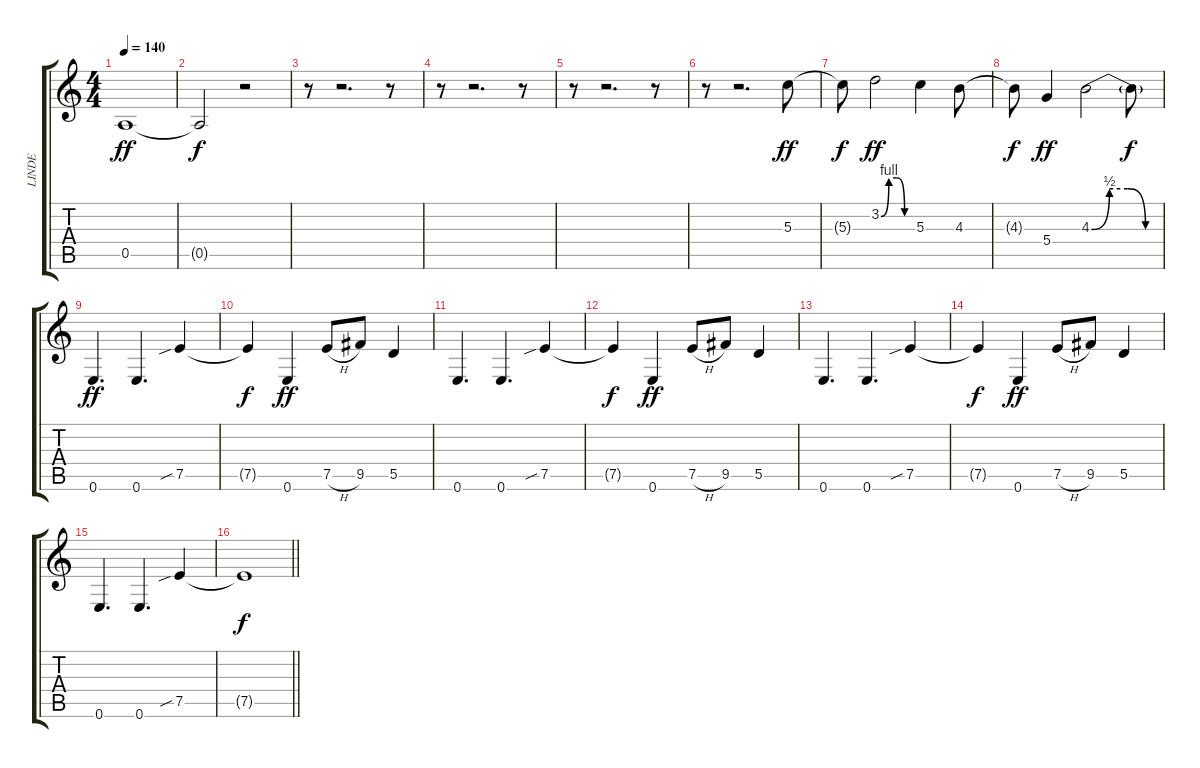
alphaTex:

\track ("LINDE" "LINDE") {instrument distortionguitar}
\staff {score tabs}
\tuning (E4 B3 G3 D3 A2 E2) {hide}
\ts (4 4)
\tempo 140
\clef g2
\ks c
0.5.1{dy ff} |
0.5{t}.2{dy f} r.2 |
r.8 r.2{d} r.8 |
r.8 r.2{d} r.8 |
r.8 r.2{d} r.8 |
r.8 r.2{d} 5.3.8{dy ff} |
5.3{t}.8{dy f} 3.2{be (custom 0 0 15 4 30 4 45 0 60 0)}.2{dy ff} 5.3.4 4.3.8 |
4.3{t}.8{dy f} 5.4.4{dy ff} 4.3{be (custom 0 0 15 2 30 2 45 0 60 0)}.2 4.3{t}.8{dy f} |
0.6.4{d dy ff} 0.6.4{d} 7.5{sib}.4 |
7.5{t}.4{dy f} 0.6.4{dy ff} 7.5{h}.8 9.5.8 5.5.4 |
0.6.4{d} 0.6.4{d} 7.5{sib}.4 |
7.5{t}.4{dy f} 0.6.4{dy ff} 7.5{h}.8 9.5.8 5.5.4 |
0.6.4{d} 0.6.4{d} 7.5{sib}.4 |
7.5{t}.4{dy f} 0.6.4{dy ff} 7.5{h}.8 9.5.8 5.5.4 |
0.6.4{d} 0.6.4{d} 7.5{sib}.4 |
\barLineRight lightlight
7.5{t}.1{dy f}
